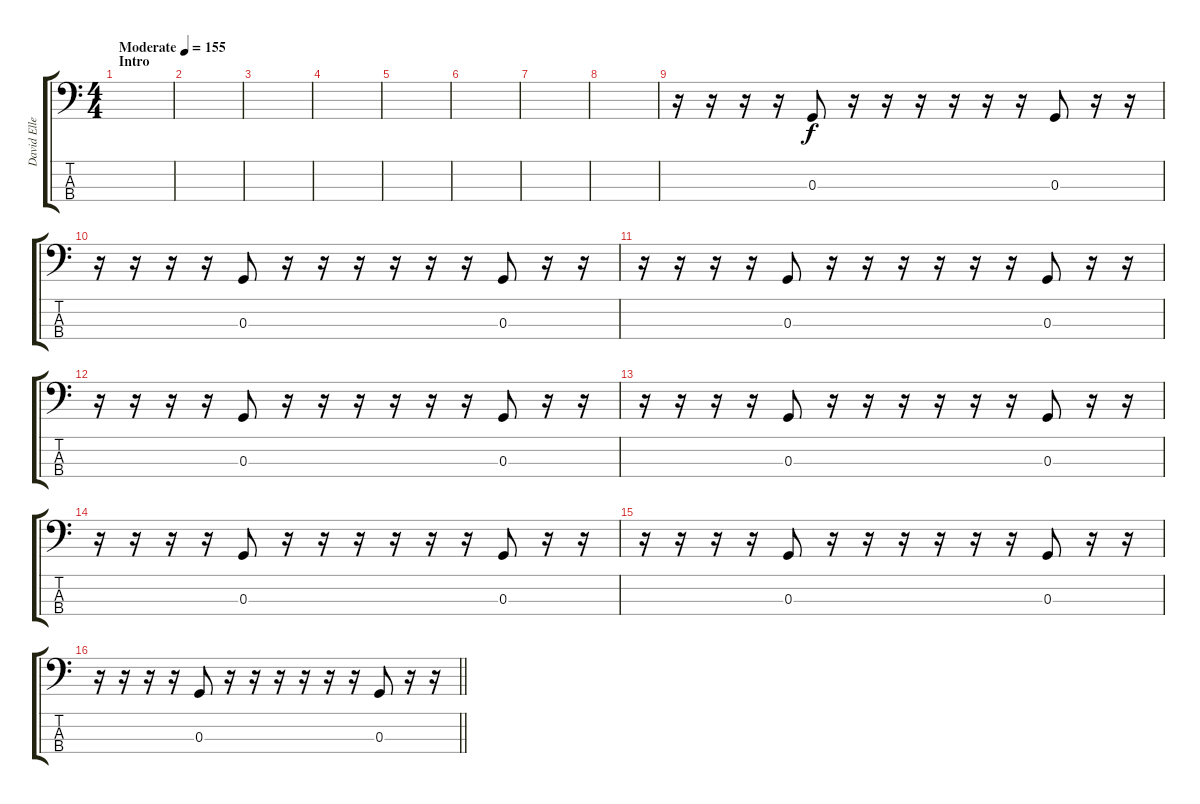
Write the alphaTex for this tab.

\track ("David Ellefson" "David Elle") {instrument electricbasspick}
\staff {score tabs}
\tuning (F2 C2 G1 D1) {hide}
\ts (4 4)
\section ("" "Intro")
\tempo (155 "Moderate")
\clef f4
\ks c
|
|
|
|
|
|
|
|
r.16 r.16 r.16 r.16 0.3.8 r.16 r.16 r.16 r.16 r.16 r.16 0.3.8 r.16 r.16 |
r.16 r.16 r.16 r.16 0.3.8 r.16 r.16 r.16 r.16 r.16 r.16 0.3.8 r.16 r.16 |
r.16 r.16 r.16 r.16 0.3.8 r.16 r.16 r.16 r.16 r.16 r.16 0.3.8 r.16 r.16 |
r.16 r.16 r.16 r.16 0.3.8 r.16 r.16 r.16 r.16 r.16 r.16 0.3.8 r.16 r.16 |
r.16 r.16 r.16 r.16 0.3.8 r.16 r.16 r.16 r.16 r.16 r.16 0.3.8 r.16 r.16 |
r.16 r.16 r.16 r.16 0.3.8 r.16 r.16 r.16 r.16 r.16 r.16 0.3.8 r.16 r.16 |
r.16 r.16 r.16 r.16 0.3.8 r.16 r.16 r.16 r.16 r.16 r.16 0.3.8 r.16 r.16 |
\barLineRight lightlight
r.16 r.16 r.16 r.16 0.3.8 r.16 r.16 r.16 r.16 r.16 r.16 0.3.8 r.16 r.16
